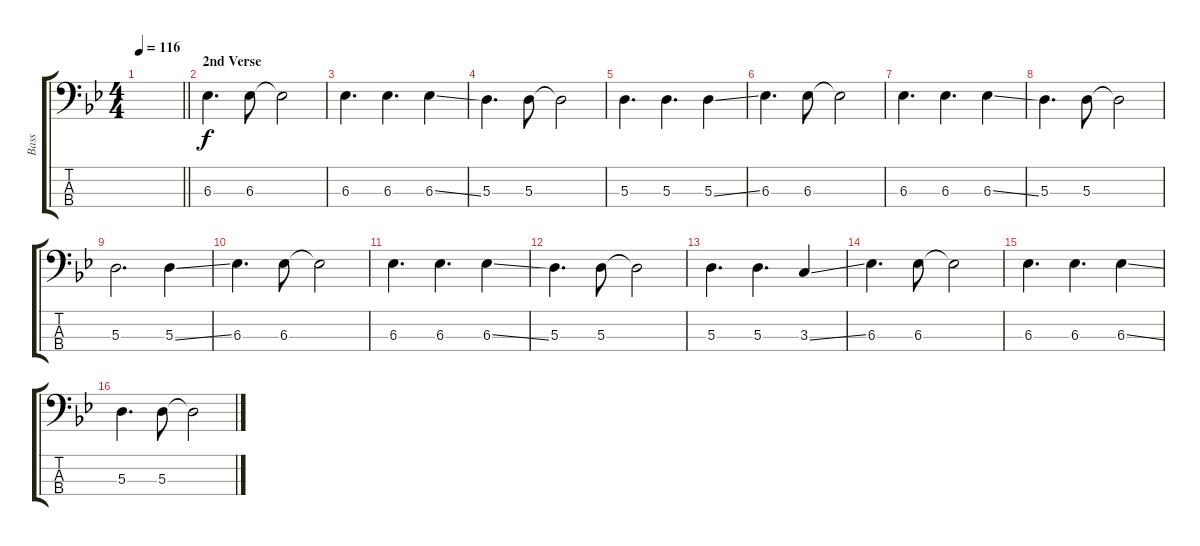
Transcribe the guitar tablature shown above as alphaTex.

\track ("Bass" "Bass") {instrument electricbassfinger}
\staff {score tabs}
\tuning (G2 D2 A1 E1) {hide}
\ts (4 4)
\tempo 116
\clef f4
\barLineRight lightlight
\ks gminor
|
\section ("" "2nd Verse")
6.3.4{d} 6.3.8 6.3{t}.2 |
6.3.4{d} 6.3.4{d} 6.3{ss}.4 |
5.3.4{d} 5.3.8 5.3{t}.2 |
5.3.4{d} 5.3.4{d} 5.3{ss}.4 |
6.3.4{d} 6.3.8 6.3{t}.2 |
6.3.4{d} 6.3.4{d} 6.3{ss}.4 |
5.3.4{d} 5.3.8 5.3{t}.2 |
5.3.2{d} 5.3{ss}.4 |
6.3.4{d} 6.3.8 6.3{t}.2 |
6.3.4{d} 6.3.4{d} 6.3{ss}.4 |
5.3.4{d} 5.3.8 5.3{t}.2 |
5.3.4{d} 5.3.4{d} 3.3{ss}.4 |
6.3.4{d} 6.3.8 6.3{t}.2 |
6.3.4{d} 6.3.4{d} 6.3{ss}.4 |
5.3.4{d} 5.3.8 5.3{t}.2
